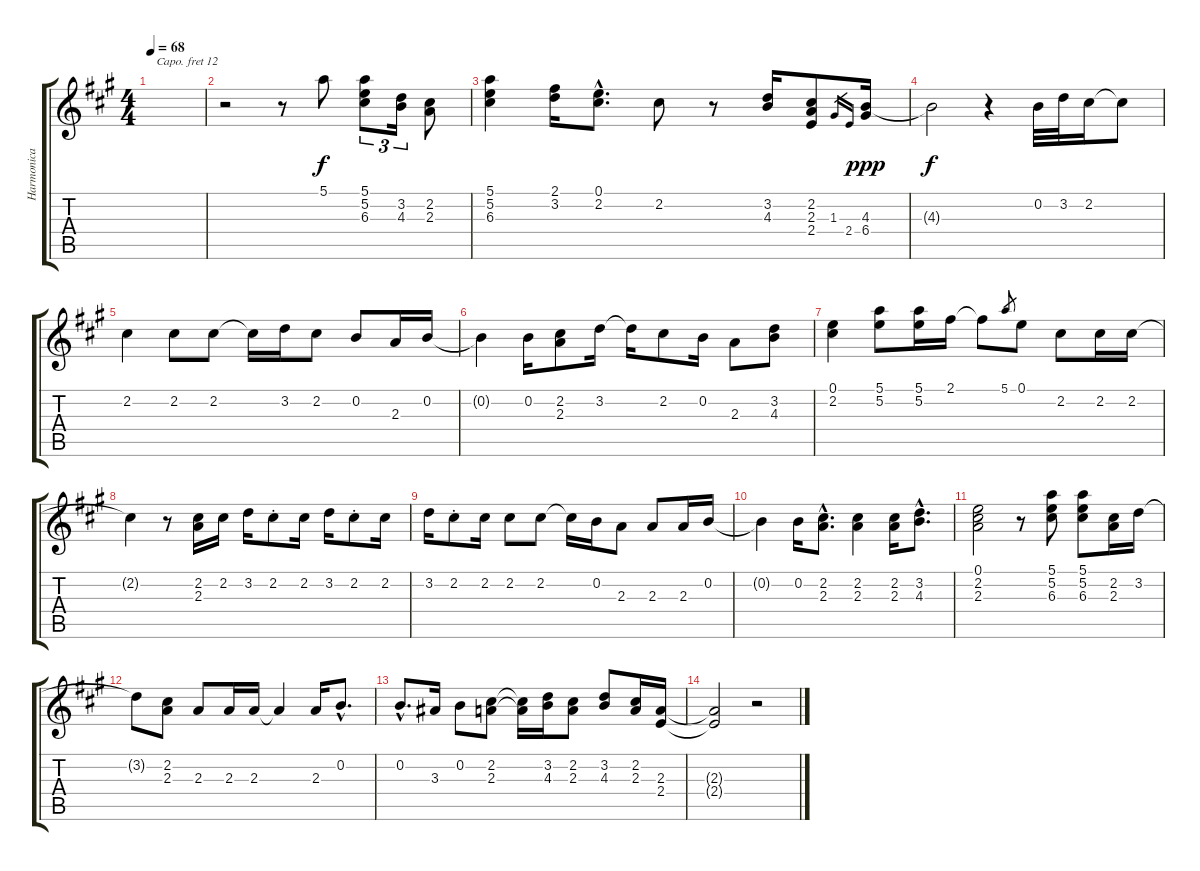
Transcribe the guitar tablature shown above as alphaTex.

\track ("Harmonica" "Harmonica") {instrument harmonica}
\staff {score tabs}
\capo 12
\tuning (E4 B3 G3 D3 A2 E2) {hide}
\ts (4 4)
\tempo 68
\clef g2
\ks a
|
r.2 r.8 5.1.8 (5.1 5.2 6.3).8{tu (3 2)} (3.2 4.3).16{tu (3 2)} (2.2 2.3).8 |
(5.1 5.2 6.3).4 (2.1 3.2).16 (0.1{hac} 2.2{hac}).8{d} 2.2.8 r.8 (3.2 4.3).16 (2.2 2.3 2.4).8 1.3.16{gr} 2.4.16{gr} (4.3 6.4).16{dy ppp} |
4.3{t}.2{dy f} r.4 0.2.32 3.2.32 2.2.16 2.2{t}.8 |
2.2.4 2.2.8 2.2.8 2.2{t}.16 3.2.16 2.2.8 0.2.8 2.3.16 0.2.16 |
0.2{t}.4 0.2.16 (2.2 2.3).8 3.2.16 3.2{t}.16 2.2.8 0.2.16 2.3.8 (3.2 4.3).8 |
(0.1 2.2).4 (5.1 5.2).8 (5.1 5.2).16 2.1.16 2.1{t}.8 5.1.8{gr} 0.1.8 2.2.8 2.2.16 2.2.16 |
2.2{t}.4 r.8 (2.2 2.3).16 2.2.16 3.2.16 2.2{st}.8 2.2.16 3.2.16 2.2{st}.8 2.2.16 |
3.2.16 2.2{st}.8 2.2.16 2.2.8 2.2.8 2.2{t}.16 0.2.16 2.3.8 2.3.8 2.3.16 0.2.16 |
0.2{t}.4 0.2.16 (2.2{hac} 2.3{hac}).8{d} (2.2 2.3).4 (2.2 2.3).16 (3.2{hac} 4.3{hac}).8{d} |
(0.1 2.2 2.3).2 r.8 (5.1 5.2 6.3).8 (5.1 5.2 6.3).8 (2.2 2.3).16 3.2.16 |
3.2{t}.8 (2.2 2.3).8 2.3.8 2.3.16 2.3.16 2.3{t}.4 2.3.16 0.2{hac}.8{d} |
0.2{hac}.8{d} 3.3.16 0.2.8 (2.2 2.3).8 (2.2{t} 2.3{t}).16 (3.2 4.3).16 (2.2 2.3).8 (3.2 4.3).8 (2.2 2.3).16 (2.3 2.4).16 |
(2.3{t} 2.4{t}).2 r.2
